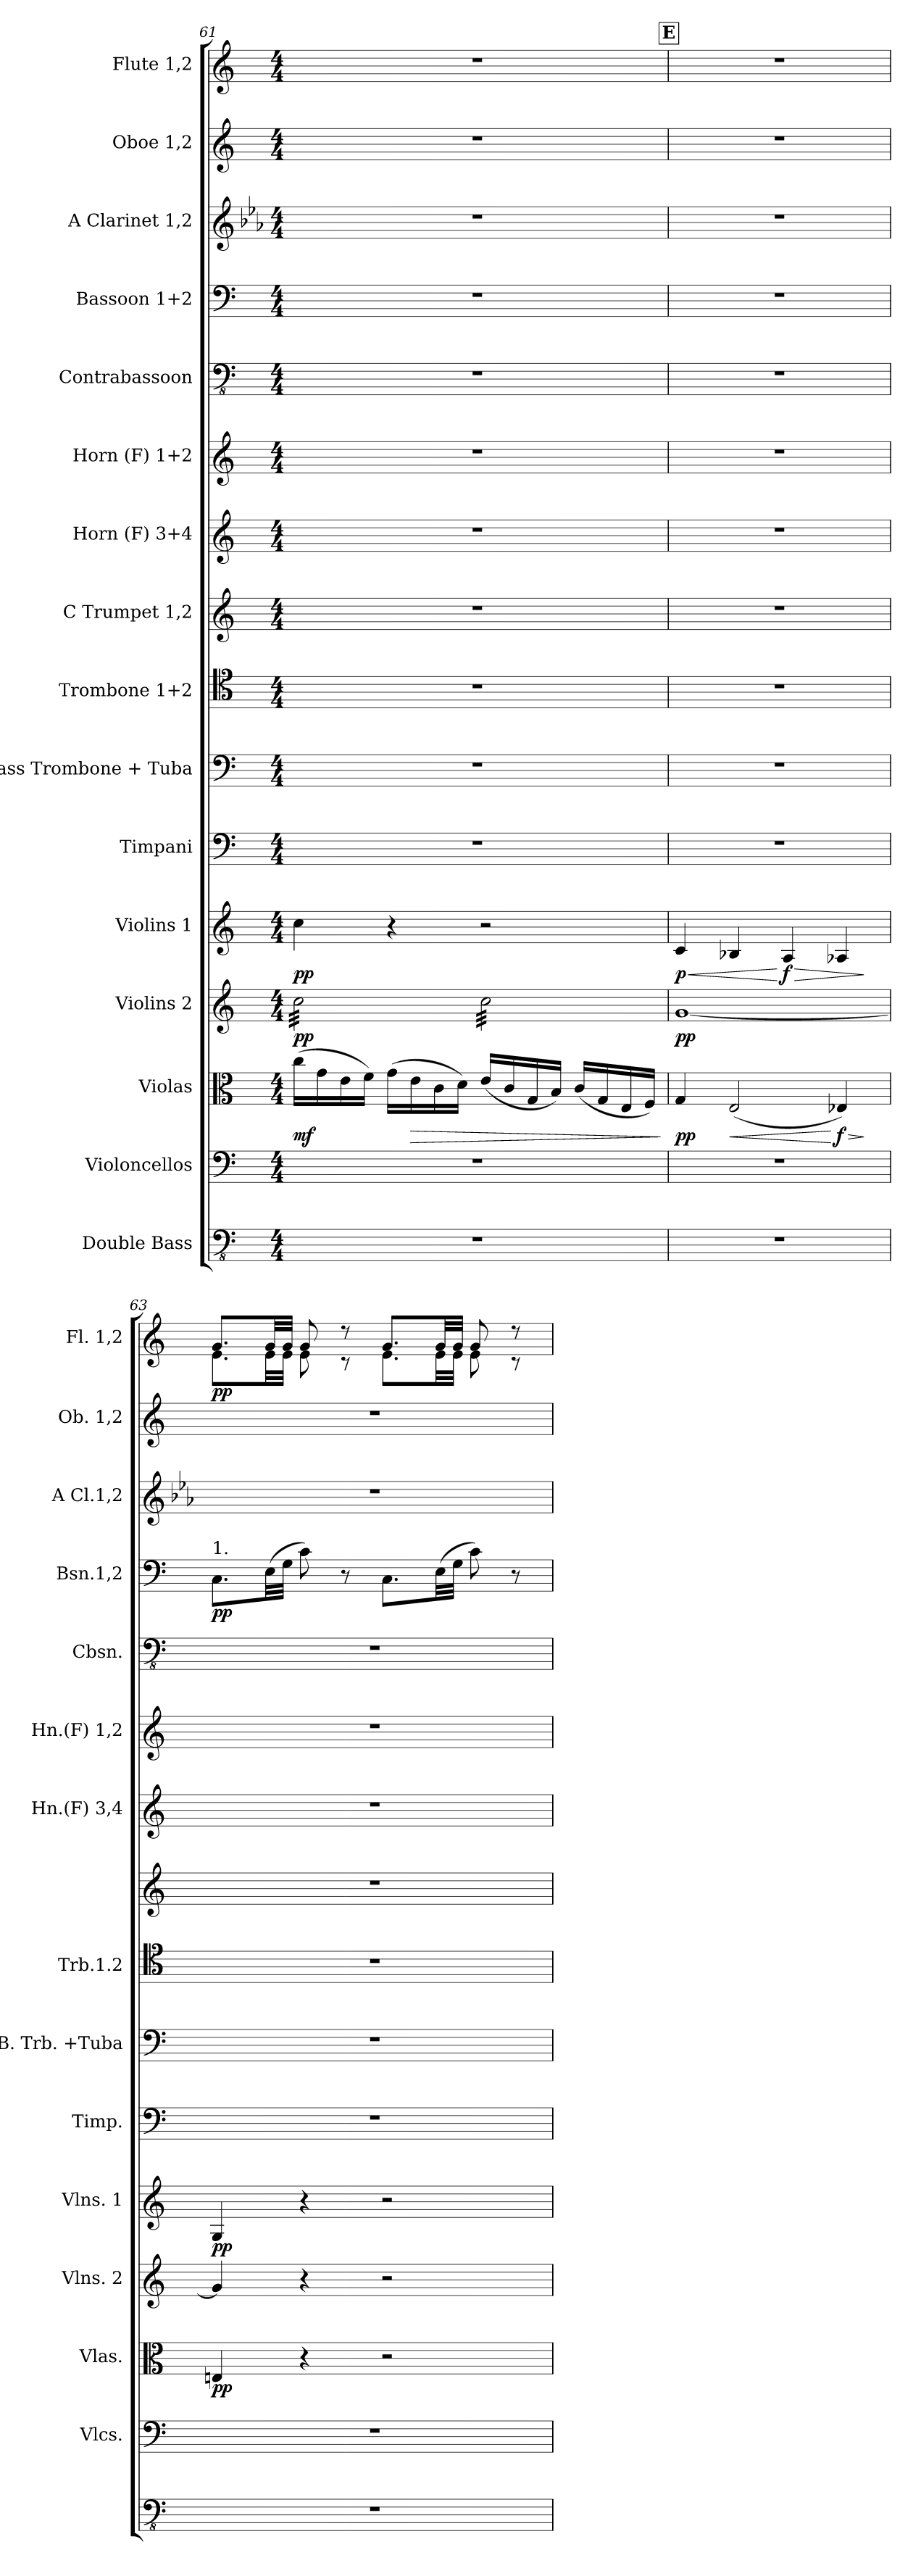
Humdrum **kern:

**kern	**kern	**kern	**dynam	**kern	**dynam	**kern	**dynam	**kern	**kern	**kern	**kern	**kern	**kern	**kern	**kern	**dynam	**kern	**kern	**kern	**dynam
*part16	*part15	*part14	*part14	*part13	*part13	*part12	*part12	*part11	*part10	*part9	*part8	*part7	*part6	*part5	*part4	*part4	*part3	*part2	*part1	*part1
*staff16	*staff15	*staff14	*staff14	*staff13	*staff13	*staff12	*staff12	*staff11	*staff10	*staff9	*staff8	*staff7	*staff6	*staff5	*staff4	*staff4	*staff3	*staff2	*staff1	*staff1
*I"Double Bass	*I"Violoncellos	*I"Violas	*	*I"Violins 2	*	*I"Violins 1	*	*I"Timpani	*I"Bass Trombone  + Tuba	*I"Trombone 1+2	*I"C Trumpet 1,2	*I"Horn (F) 3+4	*I"Horn (F) 1+2	*I"Contrabassoon	*I"Bassoon 1+2	*	*I"A Clarinet 1,2	*I"Oboe 1,2	*I"Flute 1,2	*
*	*I'Vlcs.	*I'Vlas.	*	*I'Vlns. 2	*	*I'Vlns. 1	*	*I'Timp.	*I'B. Trb. +Tuba	*I'Trb.1.2	*	*I'Hn.(F) 3,4	*I'Hn.(F) 1,2	*I'Cbsn.	*I'Bsn.1,2	*	*I'A Cl.1,2	*I'Ob. 1,2	*I'Fl. 1,2	*
!!LO:PB:g=z
*clefFv4	*clefF4	*clefC3	*	*clefG2	*	*clefG2	*	*clefF4	*clefF4	*clefC4	*clefG2	*clefG2	*clefG2	*clefFv4	*clefF4	*	*clefG2	*clefG2	*clefG2	*
*ITrd7c12	*	*	*	*	*	*	*	*	*	*	*	*ITrd4c7	*ITrd4c7	*	*	*	*ITrd2c3	*	*	*
*k[]	*k[]	*k[]	*	*k[]	*	*k[]	*	*k[]	*k[]	*k[]	*k[]	*k[b-]	*k[b-]	*k[]	*k[]	*	*k[]	*k[]	*k[]	*
*M4/4	*M4/4	*M4/4	*	*M4/4	*	*M4/4	*	*M4/4	*M4/4	*M4/4	*M4/4	*M4/4	*M4/4	*M4/4	*M4/4	*	*M4/4	*M4/4	*M4/4	*
=61	=61	=61	=61	=61	=61	=61	=61	=61	=61	=61	=61	=61	=61	=61	=61	=61	=61	=61	=61	=61
!	!	!	!LO:DY:b	!	!LO:DY:b	!	!LO:DY:b	!	!	!	!	!	!	!	!	!	!	!	!	!
*	*	*	*	*tremolo	*	*	*	*	*	*	*	*	*	*	*	*	*	*	*	*
1r	1r	(16cc\LL	mf	32cc\LLL	pp	4cc\	pp	1r	1r	1r	1r	1r	1r	1r	1r	.	1r	1r	1r	.
.	.	.	.	32cc\	.	.	.	.	.	.	.	.	.	.	.	.	.	.	.	.
.	.	16g\	.	32cc\	.	.	.	.	.	.	.	.	.	.	.	.	.	.	.	.
.	.	.	.	32cc\	.	.	.	.	.	.	.	.	.	.	.	.	.	.	.	.
.	.	16e\	.	32cc\	.	.	.	.	.	.	.	.	.	.	.	.	.	.	.	.
.	.	.	.	32cc\	.	.	.	.	.	.	.	.	.	.	.	.	.	.	.	.
.	.	16f\JJ)	.	32cc\	.	.	.	.	.	.	.	.	.	.	.	.	.	.	.	.
.	.	.	.	32cc\	.	.	.	.	.	.	.	.	.	.	.	.	.	.	.	.
.	.	(16g\LL	.	32cc\	.	4r	.	.	.	.	.	.	.	.	.	.	.	.	.	.
.	.	.	.	32cc\	.	.	.	.	.	.	.	.	.	.	.	.	.	.	.	.
!	!	!	!LO:HP:b	!	!	!	!	!	!	!	!	!	!	!	!	!	!	!	!	!
.	.	16e\	>	32cc\	.	.	.	.	.	.	.	.	.	.	.	.	.	.	.	.
.	.	.	.	32cc\	.	.	.	.	.	.	.	.	.	.	.	.	.	.	.	.
.	.	16c\	.	32cc\	.	.	.	.	.	.	.	.	.	.	.	.	.	.	.	.
.	.	.	.	32cc\	.	.	.	.	.	.	.	.	.	.	.	.	.	.	.	.
.	.	16d\JJ)	.	32cc\	.	.	.	.	.	.	.	.	.	.	.	.	.	.	.	.
.	.	.	.	32cc\JJJ	.	.	.	.	.	.	.	.	.	.	.	.	.	.	.	.
.	.	(16e/LL	.	32cc\LLL	.	2r	.	.	.	.	.	.	.	.	.	.	.	.	.	.
.	.	.	.	32cc\	.	.	.	.	.	.	.	.	.	.	.	.	.	.	.	.
.	.	16c/	.	32cc\	.	.	.	.	.	.	.	.	.	.	.	.	.	.	.	.
.	.	.	.	32cc\	.	.	.	.	.	.	.	.	.	.	.	.	.	.	.	.
.	.	16G/	.	32cc\	.	.	.	.	.	.	.	.	.	.	.	.	.	.	.	.
.	.	.	.	32cc\	.	.	.	.	.	.	.	.	.	.	.	.	.	.	.	.
.	.	16B/JJ)	.	32cc\	.	.	.	.	.	.	.	.	.	.	.	.	.	.	.	.
.	.	.	.	32cc\	.	.	.	.	.	.	.	.	.	.	.	.	.	.	.	.
.	.	(16c/LL	.	32cc\	.	.	.	.	.	.	.	.	.	.	.	.	.	.	.	.
.	.	.	.	32cc\	.	.	.	.	.	.	.	.	.	.	.	.	.	.	.	.
.	.	16G/	.	32cc\	.	.	.	.	.	.	.	.	.	.	.	.	.	.	.	.
.	.	.	.	32cc\	.	.	.	.	.	.	.	.	.	.	.	.	.	.	.	.
.	.	16E/	.	32cc\	.	.	.	.	.	.	.	.	.	.	.	.	.	.	.	.
.	.	.	.	32cc\	.	.	.	.	.	.	.	.	.	.	.	.	.	.	.	.
.	.	16F/JJ)	.	32cc\	.	.	.	.	.	.	.	.	.	.	.	.	.	.	.	.
.	.	.	.	32cc\JJJ	.	.	.	.	.	.	.	.	.	.	.	.	.	.	.	.
*	*	*	*	*Xtremolo	*	*	*	*	*	*	*	*	*	*	*	*	*	*	*	*
.	.	.	]	.	.	.	.	.	.	.	.	.	.	.	.	.	.	.	.	.
!!LO:REH:place=s1:a:B:fs=14:t=E
=62	=62	=62	=62	=62	=62	=62	=62	=62	=62	=62	=62	=62	=62	=62	=62	=62	=62	=62	=62	=62
!	!	!	!LO:DY:b	!	!LO:DY:b	!	!LO:HP:b	!	!	!	!	!	!	!	!	!	!	!	!	!
!	!	!	!	!	!	!	!LO:DY:n=1:b	!	!	!	!	!	!	!	!	!	!	!	!	!
1r	1r	4G/	pp	[1g	pp	4c/	< p	1r	1r	1r	1r	1r	1r	1r	1r	.	1r	1r	1r	.
!	!	!	!LO:HP:b	!	!	!	!	!	!	!	!	!	!	!	!	!	!	!	!	!
.	.	(2E/	<	.	.	4B-X/	.	.	.	.	.	.	.	.	.	.	.	.	.	.
!	!	!	!	!	!	!	!LO:HP:n=1:b	!	!	!	!	!	!	!	!	!	!	!	!	!
!	!	!	!	!	!	!	!LO:DY:n=2:b	!	!	!	!	!	!	!	!	!	!	!	!	!
.	.	.	.	.	.	4A/	[ > f	.	.	.	.	.	.	.	.	.	.	.	.	.
!	!	!	!LO:HP:n=1:b	!	!	!	!	!	!	!	!	!	!	!	!	!	!	!	!	!
!	!	!	!LO:DY:n=1:b	!	!	!	!	!	!	!	!	!	!	!	!	!	!	!	!	!
.	.	4E-X/)	[ > f	.	.	4A-X/	.	.	.	.	.	.	.	.	.	.	.	.	.	.
.	.	.	]	.	.	.	]	.	.	.	.	.	.	.	.	.	.	.	.	.
=63	=63	=63	=63	=63	=63	=63	=63	=63	=63	=63	=63	=63	=63	=63	=63	=63	=63	=63	=63	=63
*	*	*	*	*	*	*	*	*	*	*	*	*	*	*	*	*	*	*	*^	*
!	!	!	!	!	!	!	!	!	!	!	!	!	!	!	!LO:TX:a:t=1.	!	!	!	!	!	!
!	!	!	!LO:DY:b	!	!	!	!LO:DY:b	!	!	!	!	!	!	!	!	!LO:DY:b	!	!	!	!	!LO:DY:b
1r	1r	4En/	pp	4g/]	.	4G/	pp	1r	1r	1r	1r	1r	1r	1r	8.C\L	pp	1r	1r	8.g/L	8.e\L	pp
.	.	.	.	.	.	.	.	.	.	.	.	.	.	.	(32E\LL	.	.	.	32g/LL	32e\LL	.
.	.	.	.	.	.	.	.	.	.	.	.	.	.	.	32G\JJJ	.	.	.	32g/JJJ	32e\JJJ	.
.	.	4r	.	4r	.	4r	.	.	.	.	.	.	.	.	8c\)	.	.	.	8g/	8e\	.
.	.	.	.	.	.	.	.	.	.	.	.	.	.	.	8r	.	.	.	8r	8r	.
.	.	2r	.	2r	.	2r	.	.	.	.	.	.	.	.	8.C\L	.	.	.	8.g/L	8.e\L	.
.	.	.	.	.	.	.	.	.	.	.	.	.	.	.	(32E\LL	.	.	.	32g/LL	32e\LL	.
.	.	.	.	.	.	.	.	.	.	.	.	.	.	.	32G\JJJ	.	.	.	32g/JJJ	32e\JJJ	.
.	.	.	.	.	.	.	.	.	.	.	.	.	.	.	8c\)	.	.	.	8g/	8e\	.
.	.	.	.	.	.	.	.	.	.	.	.	.	.	.	8r	.	.	.	8r	8r	.
*	*	*	*	*	*	*	*	*	*	*	*	*	*	*	*	*	*	*	*v	*v	*
=	=	=	=	=	=	=	=	=	=	=	=	=	=	=	=	=	=	=	=	=
*-	*-	*-	*-	*-	*-	*-	*-	*-	*-	*-	*-	*-	*-	*-	*-	*-	*-	*-	*-	*-
